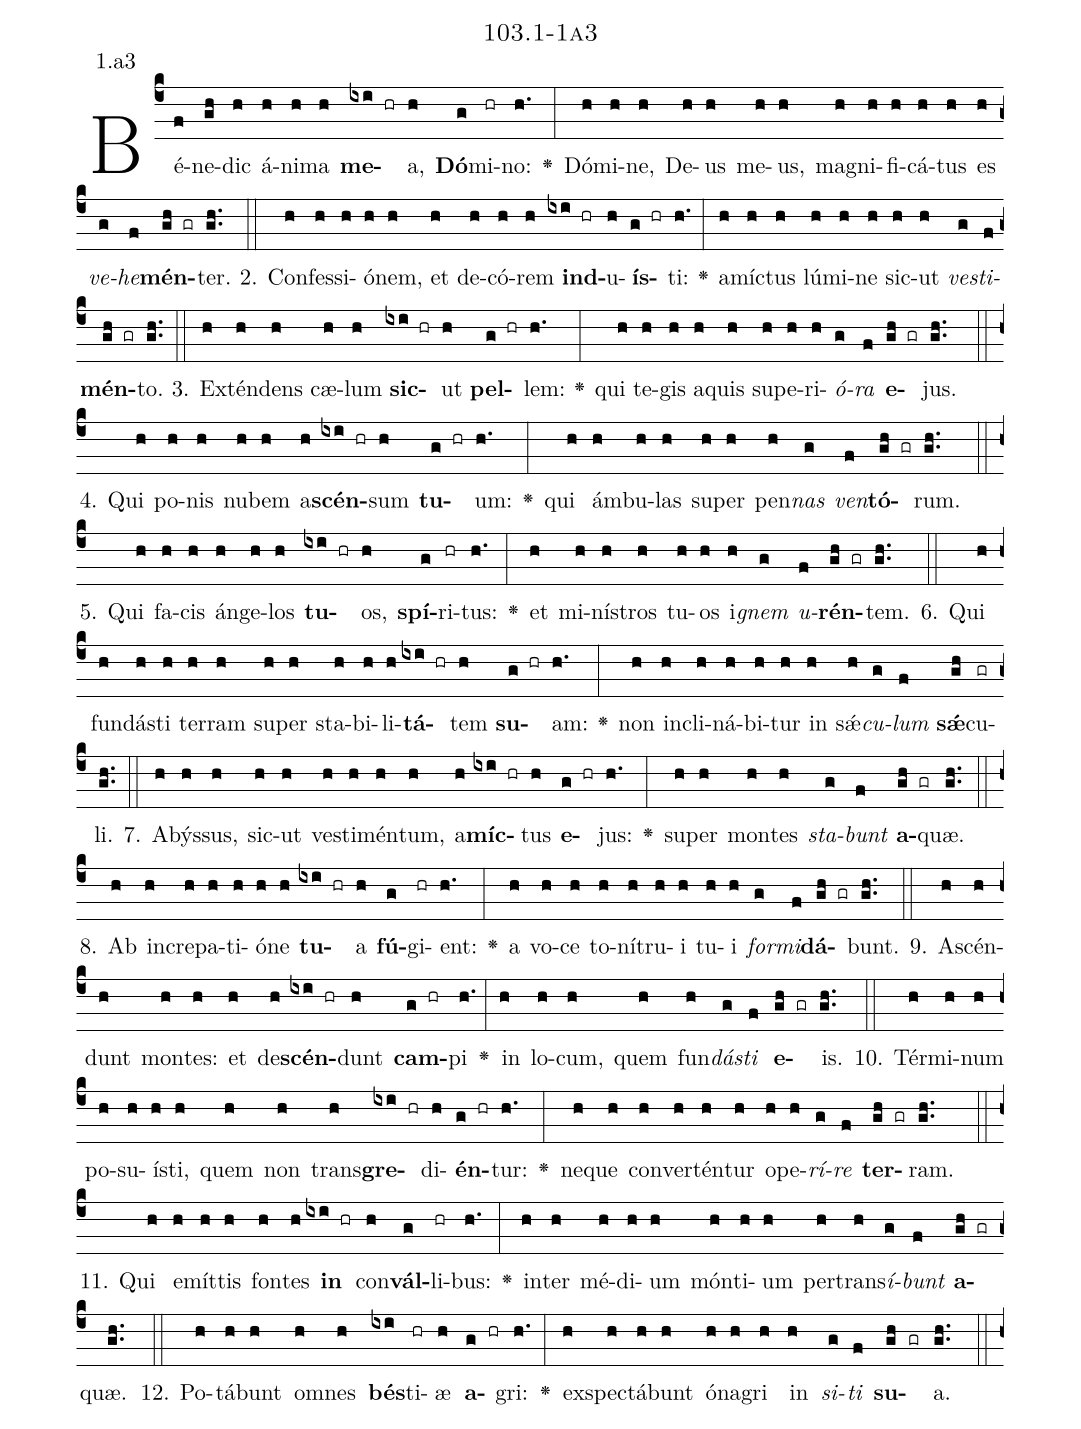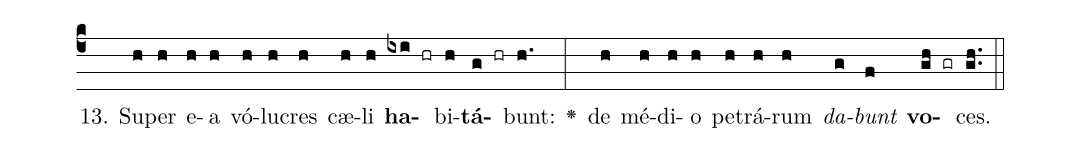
name: 103.1-1a3;
annotation: 1.a3;
%%
(c4)Bé(f)ne(gh)dic(h) á(h)ni(h)ma(h) <b>me</b>(ixi hr)a,(h) <b>Dó</b>(g)mi(hr)no:(h.) <v>\greheightstar</v>(:) Dó(h)mi(h)ne,(h) De(h)us(h) me(h)us,(h) ma(h)gni(h)fi(h)cá(h)tus(h) es(h) <i>ve</i>(g)<i>he</i>(f)<b>mén</b>(gh gr)ter.(gh..) (::)
2. Con(h)fes(h)si(h)ó(h)nem,(h) et(h) de(h)có(h)rem(h) <b>ind</b>(ixi hr)u(h)<b>ís</b>(g hr)ti:(h.) <v>\greheightstar</v>(:) a(h)míc(h)tus(h) lú(h)mi(h)ne(h) sic(h)ut(h) <i>ves</i>(g)<i>ti</i>(f)<b>mén</b>(gh gr)to.(gh..) (::)
3. Ex(h)tén(h)dens(h) cæ(h)lum(h) <b>sic</b>(ixi hr)ut(h) <b>pel</b>(g hr)lem:(h.) <v>\greheightstar</v>(:) qui(h) te(h)gis(h) a(h)quis(h) su(h)pe(h)ri(h)<i>ó</i>(g)<i>ra</i>(f) <b>e</b>(gh gr)jus.(gh..) (::)
4. Qui(h) po(h)nis(h) nu(h)bem(h) a(h)<b>scén</b>(ixi hr)sum(h) <b>tu</b>(g hr)um:(h.) <v>\greheightstar</v>(:) qui(h) ám(h)bu(h)las(h) su(h)per(h) pen(h)<i>nas</i>(g) <i>ven</i>(f)<b>tó</b>(gh gr)rum.(gh..) (::)
5. Qui(h) fa(h)cis(h) án(h)ge(h)los(h) <b>tu</b>(ixi hr)os,(h) <b>spí</b>(g)ri(hr)tus:(h.) <v>\greheightstar</v>(:) et(h) mi(h)nís(h)tros(h) tu(h)os(h) i(h)<i>gnem</i>(g) <i>u</i>(f)<b>rén</b>(gh gr)tem.(gh..) (::)
6. Qui(h) fun(h)dás(h)ti(h) ter(h)ram(h) su(h)per(h) sta(h)bi(h)li(h)<b>tá</b>(ixi hr)tem(h) <b>su</b>(g hr)am:(h.) <v>\greheightstar</v>(:) non(h) in(h)cli(h)ná(h)bi(h)tur(h) in(h) sǽ(h)<i>cu</i>(g)<i>lum</i>(f) <b>sǽ</b>(gh)cu(gr)li.(gh..) (::)
7. A(h)býs(h)sus,(h) sic(h)ut(h) ves(h)ti(h)mén(h)tum,(h) a(h)<b>míc</b>(ixi hr)tus(h) <b>e</b>(g hr)jus:(h.) <v>\greheightstar</v>(:) su(h)per(h) mon(h)tes(h) <i>sta</i>(g)<i>bunt</i>(f) <b>a</b>(gh gr)quæ.(gh..) (::)
8. Ab(h) in(h)cre(h)pa(h)ti(h)ó(h)ne(h) <b>tu</b>(ixi hr)a(h) <b>fú</b>(g)gi(hr)ent:(h.) <v>\greheightstar</v>(:) a(h) vo(h)ce(h) to(h)ní(h)tru(h)i(h) tu(h)i(h) <i>for</i>(g)<i>mi</i>(f)<b>dá</b>(gh gr)bunt.(gh..) (::)
9. A(h)scén(h)dunt(h) mon(h)tes:(h) et(h) de(h)<b>scén</b>(ixi hr)dunt(h) <b>cam</b>(g hr)pi(h.) <v>\greheightstar</v>(:) in(h) lo(h)cum,(h) quem(h) fun(h)<i>dás</i>(g)<i>ti</i>(f) <b>e</b>(gh gr)is.(gh..) (::)
10. Tér(h)mi(h)num(h) po(h)su(h)ís(h)ti,(h) quem(h) non(h) trans(h)<b>gre</b>(ixi hr)di(h)<b>én</b>(g hr)tur:(h.) <v>\greheightstar</v>(:) ne(h)que(h) con(h)ver(h)tén(h)tur(h) o(h)pe(h)<i>rí</i>(g)<i>re</i>(f) <b>ter</b>(gh gr)ram.(gh..) (::)
11. Qui(h) e(h)mít(h)tis(h) fon(h)tes(h) <b>in</b>(ixi hr) con(h)<b>vál</b>(g)li(hr)bus:(h.) <v>\greheightstar</v>(:) in(h)ter(h) mé(h)di(h)um(h) món(h)ti(h)um(h) per(h)trans(h)<i>í</i>(g)<i>bunt</i>(f) <b>a</b>(gh gr)quæ.(gh..) (::)
12. Po(h)tá(h)bunt(h) om(h)nes(h) <b>bés</b>(ixi)ti(hr)æ(h) <b>a</b>(g hr)gri:(h.) <v>\greheightstar</v>(:) ex(h)spec(h)tá(h)bunt(h) ó(h)na(h)gri(h) in(h) <i>si</i>(g)<i>ti</i>(f) <b>su</b>(gh gr)a.(gh..) (::)
13. Su(h)per(h) e(h)a(h) vó(h)lu(h)cres(h) cæ(h)li(h) <b>ha</b>(ixi hr)bi(h)<b>tá</b>(g hr)bunt:(h.) <v>\greheightstar</v>(:) de(h) mé(h)di(h)o(h) pe(h)trá(h)rum(h) <i>da</i>(g)<i>bunt</i>(f) <b>vo</b>(gh gr)ces.(gh..) (::)
